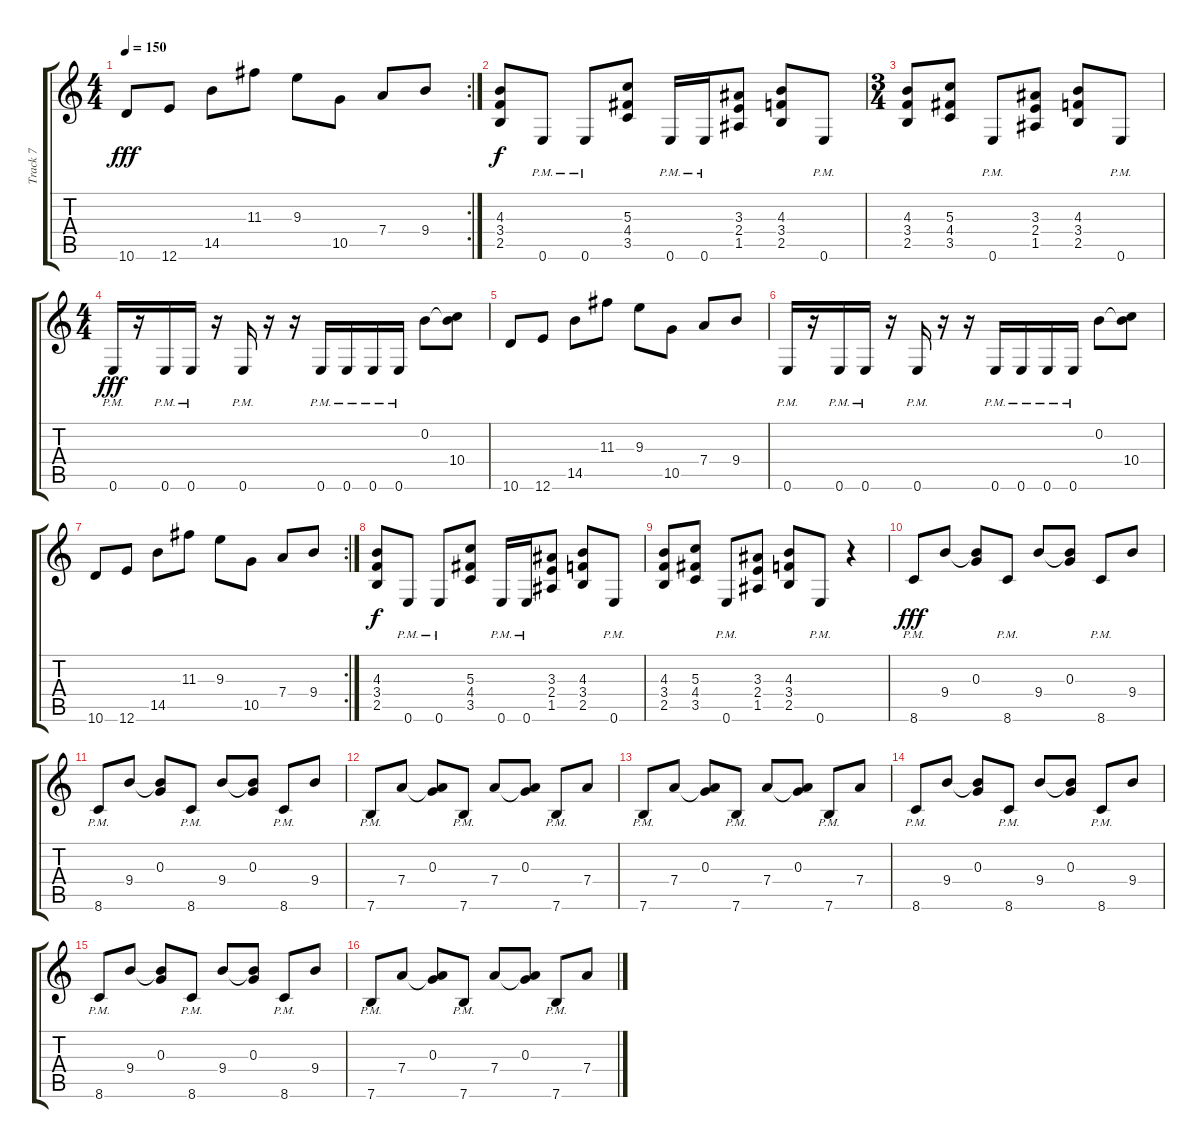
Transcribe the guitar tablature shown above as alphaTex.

\track ("Track 7" "Track 7") {instrument overdrivenguitar}
\staff {score tabs}
\tuning (E4 B3 G3 D3 A2 E2) {hide}
\rc 2
\ts (4 4)
\tempo 150
\clef g2
\ks c
10.6.8{dy fff} 12.6.8 14.5.8 11.3.8 9.3.8 10.5.8 7.4.8 9.4.8 |
(4.3 3.4 2.5).8{dy f} 0.6{pm}.8 0.6{pm}.8 (5.3 4.4 3.5).8 0.6{pm}.16 0.6{pm}.16 (3.3 2.4 1.5).8 (4.3 3.4 2.5).8 0.6{pm}.8 |
\ts (3 4)
(4.3 3.4 2.5).8 (5.3 4.4 3.5).8 0.6{pm}.8 (3.3 2.4 1.5).8 (4.3 3.4 2.5).8 0.6{pm}.8 |
\ts (4 4)
0.6{pm}.16{dy fff} r.16 0.6{pm}.16 0.6{pm}.16 r.16 0.6{pm}.16 r.16 r.16 0.6{pm}.16 0.6{pm}.16 0.6{pm}.16 0.6{pm}.16 0.2.8 (0.2{t} 10.4).8 |
10.6.8 12.6.8 14.5.8 11.3.8 9.3.8 10.5.8 7.4.8 9.4.8 |
0.6{pm}.16 r.16 0.6{pm}.16 0.6{pm}.16 r.16 0.6{pm}.16 r.16 r.16 0.6{pm}.16 0.6{pm}.16 0.6{pm}.16 0.6{pm}.16 0.2.8 (0.2{t} 10.4).8 |
\rc 2
10.6.8 12.6.8 14.5.8 11.3.8 9.3.8 10.5.8 7.4.8 9.4.8 |
(4.3 3.4 2.5).8{dy f} 0.6{pm}.8 0.6{pm}.8 (5.3 4.4 3.5).8 0.6{pm}.16 0.6{pm}.16 (3.3 2.4 1.5).8 (4.3 3.4 2.5).8 0.6{pm}.8 |
(4.3 3.4 2.5).8 (5.3 4.4 3.5).8 0.6{pm}.8 (3.3 2.4 1.5).8 (4.3 3.4 2.5).8 0.6{pm}.8 r.4 |
8.6{pm}.8{dy fff} 9.4.8 (0.3 9.4{t}).8 8.6{pm}.8 9.4.8 (0.3 9.4{t}).8 8.6{pm}.8 9.4.8 |
8.6{pm}.8 9.4.8 (0.3 9.4{t}).8 8.6{pm}.8 9.4.8 (0.3 9.4{t}).8 8.6{pm}.8 9.4.8 |
7.6{pm}.8 7.4.8 (0.3 7.4{t}).8 7.6{pm}.8 7.4.8 (0.3 7.4{t}).8 7.6{pm}.8 7.4.8 |
7.6{pm}.8 7.4.8 (0.3 7.4{t}).8 7.6{pm}.8 7.4.8 (0.3 7.4{t}).8 7.6{pm}.8 7.4.8 |
8.6{pm}.8 9.4.8 (0.3 9.4{t}).8 8.6{pm}.8 9.4.8 (0.3 9.4{t}).8 8.6{pm}.8 9.4.8 |
8.6{pm}.8 9.4.8 (0.3 9.4{t}).8 8.6{pm}.8 9.4.8 (0.3 9.4{t}).8 8.6{pm}.8 9.4.8 |
7.6{pm}.8 7.4.8 (0.3 7.4{t}).8 7.6{pm}.8 7.4.8 (0.3 7.4{t}).8 7.6{pm}.8 7.4.8
